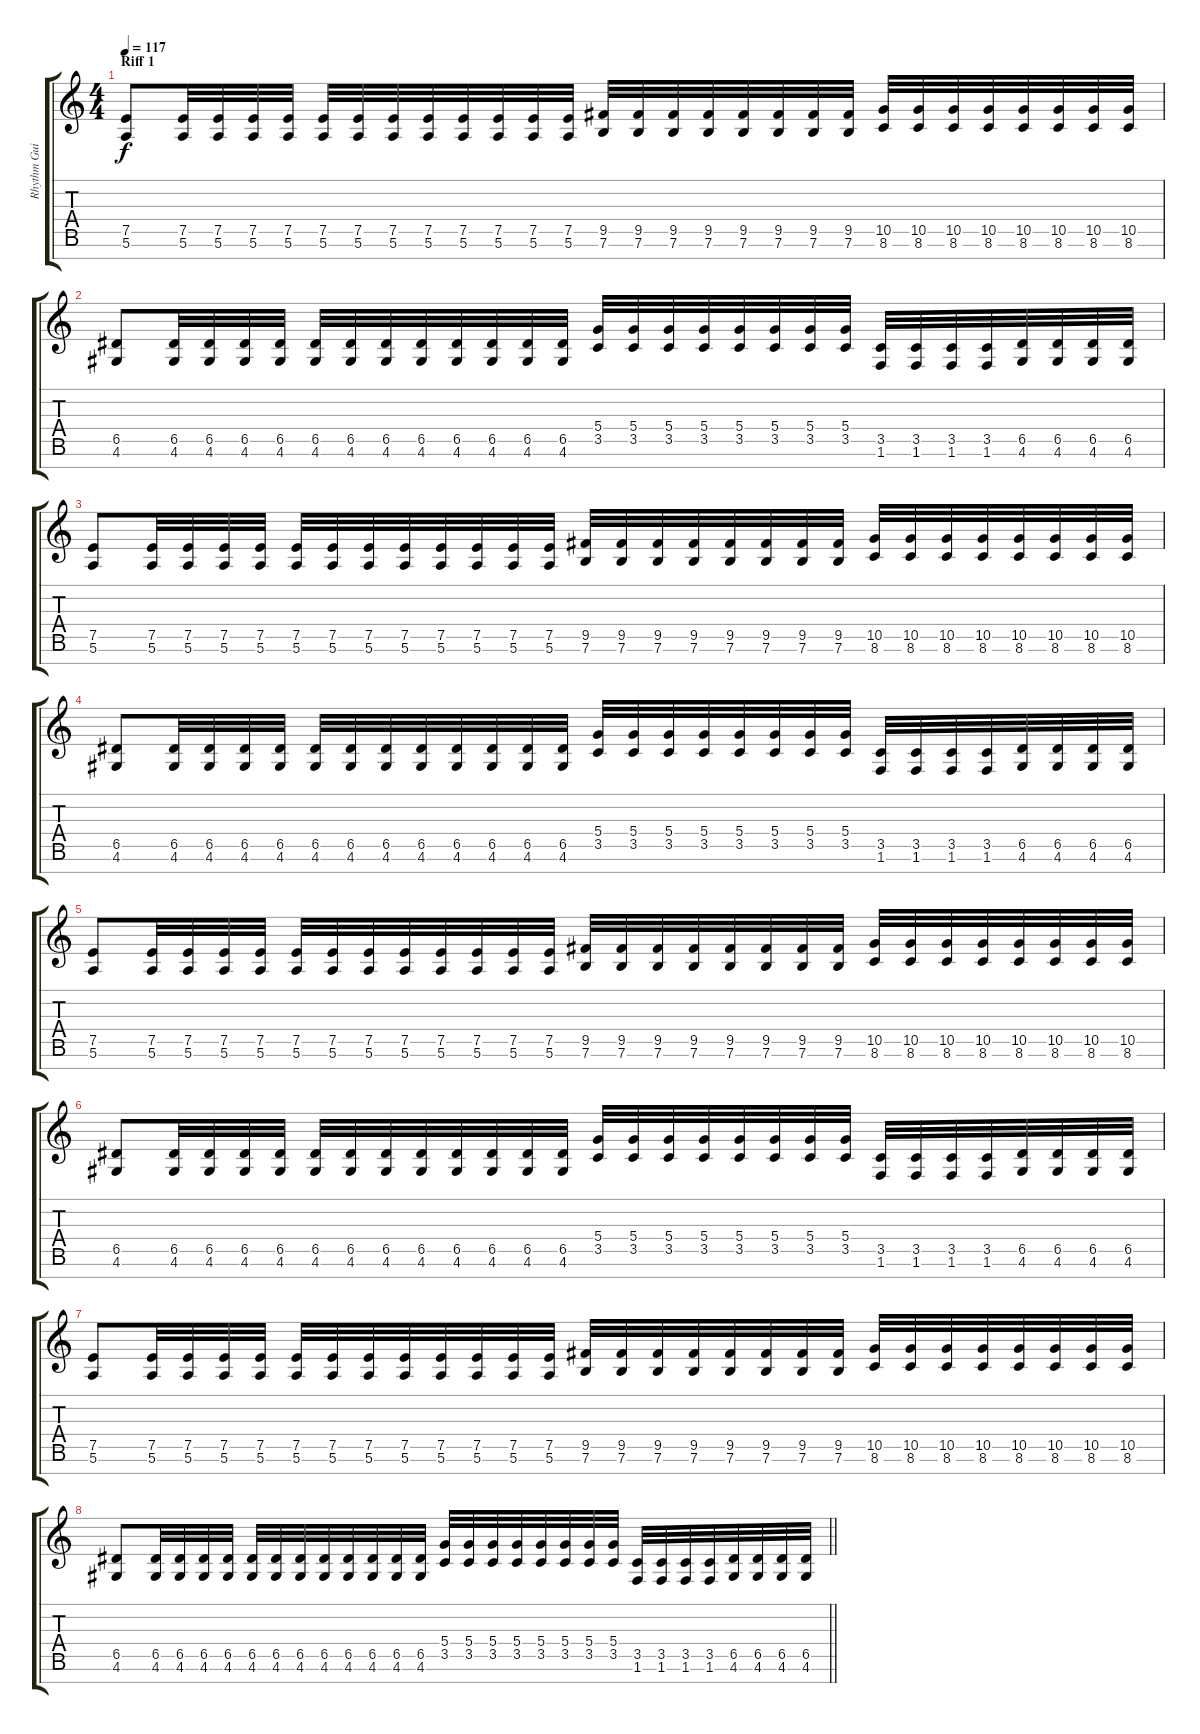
\track ("Rhythm Guitar 2" "Rhythm Gui") {instrument overdrivenguitar}
\staff {score tabs}
\tuning (E4 B3 G3 D3 A2 E2 B1) {hide}
\ts (4 4)
\section ("" "Riff 1")
\tempo 117
\clef g2
\ks c
(7.5 5.6).8{dy f} (7.5 5.6).32 (7.5 5.6).32 (7.5 5.6).32 (7.5 5.6).32 (7.5 5.6).32 (7.5 5.6).32 (7.5 5.6).32 (7.5 5.6).32 (7.5 5.6).32 (7.5 5.6).32 (7.5 5.6).32 (7.5 5.6).32 (9.5 7.6).32 (9.5 7.6).32 (9.5 7.6).32 (9.5 7.6).32 (9.5 7.6).32 (9.5 7.6).32 (9.5 7.6).32 (9.5 7.6).32 (10.5 8.6).32 (10.5 8.6).32 (10.5 8.6).32 (10.5 8.6).32 (10.5 8.6).32 (10.5 8.6).32 (10.5 8.6).32 (10.5 8.6).32 |
(6.5 4.6).8 (6.5 4.6).32 (6.5 4.6).32 (6.5 4.6).32 (6.5 4.6).32 (6.5 4.6).32 (6.5 4.6).32 (6.5 4.6).32 (6.5 4.6).32 (6.5 4.6).32 (6.5 4.6).32 (6.5 4.6).32 (6.5 4.6).32 (5.4 3.5).32 (5.4 3.5).32 (5.4 3.5).32 (5.4 3.5).32 (5.4 3.5).32 (5.4 3.5).32 (5.4 3.5).32 (5.4 3.5).32 (3.5 1.6).32 (3.5 1.6).32 (3.5 1.6).32 (3.5 1.6).32 (6.5 4.6).32 (6.5 4.6).32 (6.5 4.6).32 (6.5 4.6).32 |
(7.5 5.6).8 (7.5 5.6).32 (7.5 5.6).32 (7.5 5.6).32 (7.5 5.6).32 (7.5 5.6).32 (7.5 5.6).32 (7.5 5.6).32 (7.5 5.6).32 (7.5 5.6).32 (7.5 5.6).32 (7.5 5.6).32 (7.5 5.6).32 (9.5 7.6).32 (9.5 7.6).32 (9.5 7.6).32 (9.5 7.6).32 (9.5 7.6).32 (9.5 7.6).32 (9.5 7.6).32 (9.5 7.6).32 (10.5 8.6).32 (10.5 8.6).32 (10.5 8.6).32 (10.5 8.6).32 (10.5 8.6).32 (10.5 8.6).32 (10.5 8.6).32 (10.5 8.6).32 |
(6.5 4.6).8 (6.5 4.6).32 (6.5 4.6).32 (6.5 4.6).32 (6.5 4.6).32 (6.5 4.6).32 (6.5 4.6).32 (6.5 4.6).32 (6.5 4.6).32 (6.5 4.6).32 (6.5 4.6).32 (6.5 4.6).32 (6.5 4.6).32 (5.4 3.5).32 (5.4 3.5).32 (5.4 3.5).32 (5.4 3.5).32 (5.4 3.5).32 (5.4 3.5).32 (5.4 3.5).32 (5.4 3.5).32 (3.5 1.6).32 (3.5 1.6).32 (3.5 1.6).32 (3.5 1.6).32 (6.5 4.6).32 (6.5 4.6).32 (6.5 4.6).32 (6.5 4.6).32 |
(7.5 5.6).8 (7.5 5.6).32 (7.5 5.6).32 (7.5 5.6).32 (7.5 5.6).32 (7.5 5.6).32 (7.5 5.6).32 (7.5 5.6).32 (7.5 5.6).32 (7.5 5.6).32 (7.5 5.6).32 (7.5 5.6).32 (7.5 5.6).32 (9.5 7.6).32 (9.5 7.6).32 (9.5 7.6).32 (9.5 7.6).32 (9.5 7.6).32 (9.5 7.6).32 (9.5 7.6).32 (9.5 7.6).32 (10.5 8.6).32 (10.5 8.6).32 (10.5 8.6).32 (10.5 8.6).32 (10.5 8.6).32 (10.5 8.6).32 (10.5 8.6).32 (10.5 8.6).32 |
(6.5 4.6).8 (6.5 4.6).32 (6.5 4.6).32 (6.5 4.6).32 (6.5 4.6).32 (6.5 4.6).32 (6.5 4.6).32 (6.5 4.6).32 (6.5 4.6).32 (6.5 4.6).32 (6.5 4.6).32 (6.5 4.6).32 (6.5 4.6).32 (5.4 3.5).32 (5.4 3.5).32 (5.4 3.5).32 (5.4 3.5).32 (5.4 3.5).32 (5.4 3.5).32 (5.4 3.5).32 (5.4 3.5).32 (3.5 1.6).32 (3.5 1.6).32 (3.5 1.6).32 (3.5 1.6).32 (6.5 4.6).32 (6.5 4.6).32 (6.5 4.6).32 (6.5 4.6).32 |
(7.5 5.6).8 (7.5 5.6).32 (7.5 5.6).32 (7.5 5.6).32 (7.5 5.6).32 (7.5 5.6).32 (7.5 5.6).32 (7.5 5.6).32 (7.5 5.6).32 (7.5 5.6).32 (7.5 5.6).32 (7.5 5.6).32 (7.5 5.6).32 (9.5 7.6).32 (9.5 7.6).32 (9.5 7.6).32 (9.5 7.6).32 (9.5 7.6).32 (9.5 7.6).32 (9.5 7.6).32 (9.5 7.6).32 (10.5 8.6).32 (10.5 8.6).32 (10.5 8.6).32 (10.5 8.6).32 (10.5 8.6).32 (10.5 8.6).32 (10.5 8.6).32 (10.5 8.6).32 |
\barLineRight lightlight
(6.5 4.6).8 (6.5 4.6).32 (6.5 4.6).32 (6.5 4.6).32 (6.5 4.6).32 (6.5 4.6).32 (6.5 4.6).32 (6.5 4.6).32 (6.5 4.6).32 (6.5 4.6).32 (6.5 4.6).32 (6.5 4.6).32 (6.5 4.6).32 (5.4 3.5).32 (5.4 3.5).32 (5.4 3.5).32 (5.4 3.5).32 (5.4 3.5).32 (5.4 3.5).32 (5.4 3.5).32 (5.4 3.5).32 (3.5 1.6).32 (3.5 1.6).32 (3.5 1.6).32 (3.5 1.6).32 (6.5 4.6).32 (6.5 4.6).32 (6.5 4.6).32 (6.5 4.6).32
